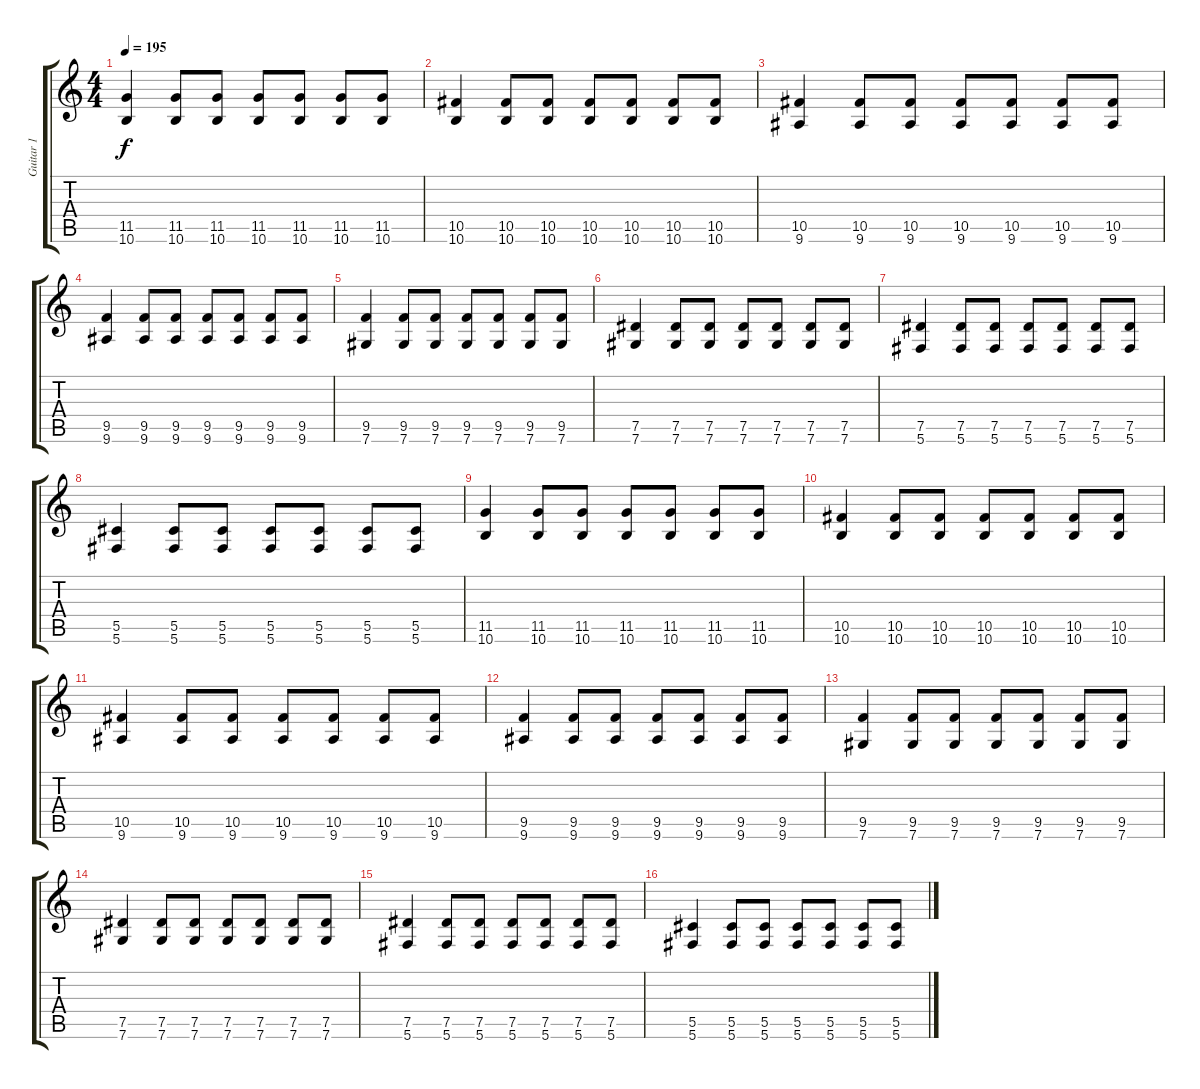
\track ("Guitar 1" "Guitar 1") {instrument overdrivenguitar}
\staff {score tabs}
\tuning (Eb4 Bb3 Gb3 Db3 Ab2 Db2) {hide}
\ts (4 4)
\tempo 195
\clef g2
\ks c
(11.5 10.6).4{dy f} (11.5 10.6).8 (11.5 10.6).8 (11.5 10.6).8 (11.5 10.6).8 (11.5 10.6).8 (11.5 10.6).8 |
(10.5 10.6).4 (10.5 10.6).8 (10.5 10.6).8 (10.5 10.6).8 (10.5 10.6).8 (10.5 10.6).8 (10.5 10.6).8 |
(10.5 9.6).4 (10.5 9.6).8 (10.5 9.6).8 (10.5 9.6).8 (10.5 9.6).8 (10.5 9.6).8 (10.5 9.6).8 |
(9.5 9.6).4 (9.5 9.6).8 (9.5 9.6).8 (9.5 9.6).8 (9.5 9.6).8 (9.5 9.6).8 (9.5 9.6).8 |
(9.5 7.6).4 (9.5 7.6).8 (9.5 7.6).8 (9.5 7.6).8 (9.5 7.6).8 (9.5 7.6).8 (9.5 7.6).8 |
(7.5 7.6).4 (7.5 7.6).8 (7.5 7.6).8 (7.5 7.6).8 (7.5 7.6).8 (7.5 7.6).8 (7.5 7.6).8 |
(7.5 5.6).4 (7.5 5.6).8 (7.5 5.6).8 (7.5 5.6).8 (7.5 5.6).8 (7.5 5.6).8 (7.5 5.6).8 |
(5.5 5.6).4 (5.5 5.6).8 (5.5 5.6).8 (5.5 5.6).8 (5.5 5.6).8 (5.5 5.6).8 (5.5 5.6).8 |
(11.5 10.6).4 (11.5 10.6).8 (11.5 10.6).8 (11.5 10.6).8 (11.5 10.6).8 (11.5 10.6).8 (11.5 10.6).8 |
(10.5 10.6).4 (10.5 10.6).8 (10.5 10.6).8 (10.5 10.6).8 (10.5 10.6).8 (10.5 10.6).8 (10.5 10.6).8 |
(10.5 9.6).4 (10.5 9.6).8 (10.5 9.6).8 (10.5 9.6).8 (10.5 9.6).8 (10.5 9.6).8 (10.5 9.6).8 |
(9.5 9.6).4 (9.5 9.6).8 (9.5 9.6).8 (9.5 9.6).8 (9.5 9.6).8 (9.5 9.6).8 (9.5 9.6).8 |
(9.5 7.6).4 (9.5 7.6).8 (9.5 7.6).8 (9.5 7.6).8 (9.5 7.6).8 (9.5 7.6).8 (9.5 7.6).8 |
(7.5 7.6).4 (7.5 7.6).8 (7.5 7.6).8 (7.5 7.6).8 (7.5 7.6).8 (7.5 7.6).8 (7.5 7.6).8 |
(7.5 5.6).4 (7.5 5.6).8 (7.5 5.6).8 (7.5 5.6).8 (7.5 5.6).8 (7.5 5.6).8 (7.5 5.6).8 |
(5.5 5.6).4 (5.5 5.6).8 (5.5 5.6).8 (5.5 5.6).8 (5.5 5.6).8 (5.5 5.6).8 (5.5 5.6).8
